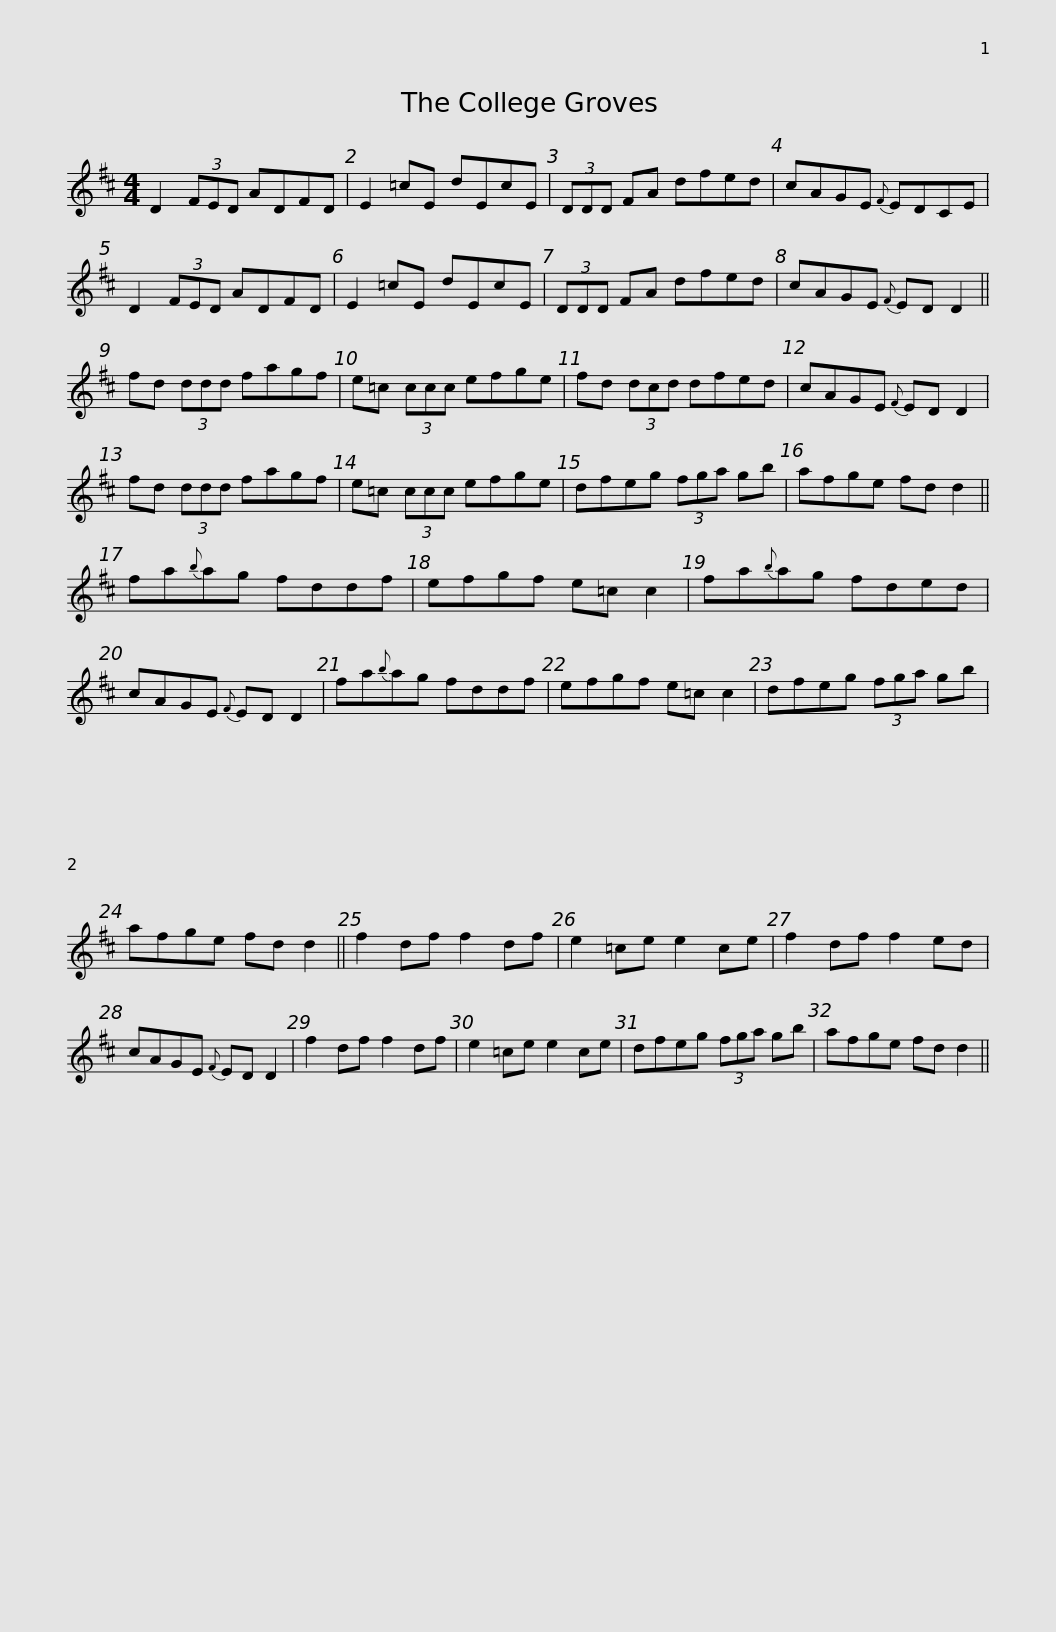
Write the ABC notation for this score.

X:1
L:1/8
M:4/4
I:linebreak $
K:D
V:1 treble
V:1
 D2 (3FED ADFD | E2 =cE dEcE | (3DDD FA dfed | cAGE{F} EDCE | D2 (3FED ADFD |$ %5
 E2 =cE dEcE | (3DDD FA dfed | cAGE{F} ED D2 || fd (3ddd fagf | e=c (3ccc efge |$ %10
 fd (3dcd dfed | cAGE{F} ED D2 | fd (3ddd fagf | e=c (3ccc efge | dfeg (3fga gb |$ %15
 afge fd d2 || fa{b}ag fddf | efgf e=c c2 | fa{b}ag fded | cAGE{F} ED D2 |$ %20
 fa{b}ag fddf | efgf e=c c2 | dfeg (3fga gb | afge fd d2 || f2 df f2 df |$ %25
 e2 =ce e2 ce | f2 df f2 ed | cAGE{F} ED D2 | f2 df f2 df | e2 =ce e2 ce | %30
 dfeg (3fga gb |$ afge fd d2 || %32
